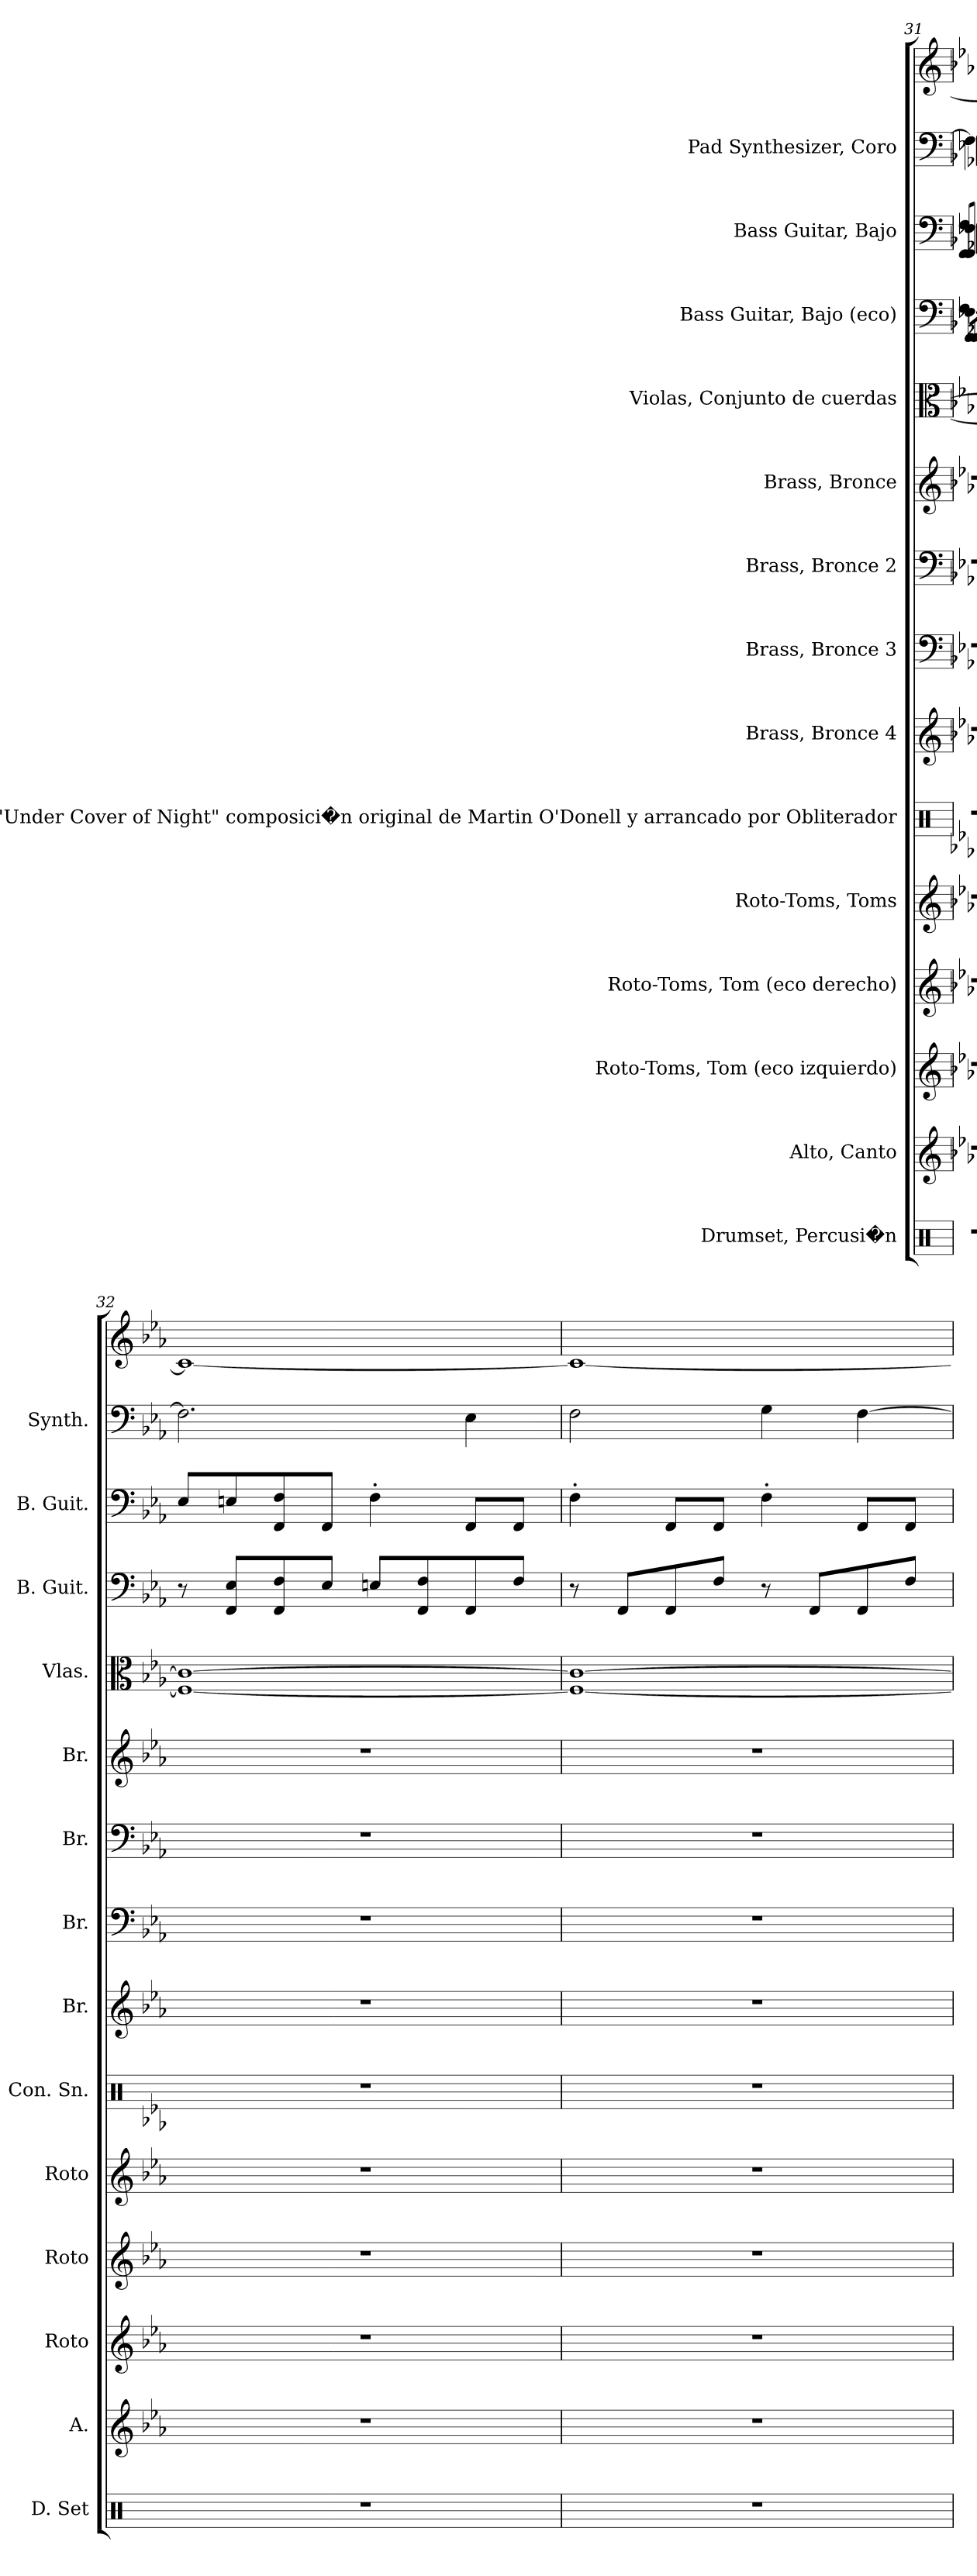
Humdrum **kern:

**kern	**kern	**kern	**kern	**kern	**kern	**kern	**kern	**kern	**kern	**kern	**kern	**kern	**kern	**kern
*part14	*part13	*part12	*part11	*part10	*part9	*part8	*part7	*part6	*part5	*part4	*part3	*part2	*part1	*part1
*staff15	*staff14	*staff13	*staff12	*staff11	*staff10	*staff9	*staff8	*staff7	*staff6	*staff5	*staff4	*staff3	*staff2	*staff1
*I"Drumset, Percusi�n	*I"Alto, Canto	*I"Roto-Toms, Tom (eco izquierdo)	*I"Roto-Toms, Tom (eco derecho)	*I"Roto-Toms, Toms	*I"Concert Snare Drum, &quot;Under Cover of Night&quot; composici�n original de Martin O'Donell y arrancado por Obliterador	*I"Brass, Bronce 4	*I"Brass, Bronce 3	*I"Brass, Bronce 2	*I"Brass, Bronce	*I"Violas, Conjunto de cuerdas	*I"Bass Guitar, Bajo (eco)	*I"Bass Guitar, Bajo	*I"Pad Synthesizer, Coro	*
*I'D. Set	*I'A.	*I'Roto	*I'Roto	*I'Roto	*I'Con. Sn.	*I'Br.	*I'Br.	*I'Br.	*I'Br.	*I'Vlas.	*I'B. Guit.	*I'B. Guit.	*I'Synth.	*
*clefX	*clefG2	*clefG2	*clefG2	*clefG2	*clefX	*clefG2	*clefF4	*clefF4	*clefG2	*clefC3	*clefF4	*clefF4	*clefF4	*clefG2
*	*	*	*	*	*	*	*	*	*	*	*ITrd7c12	*ITrd7c12	*	*
*k[]	*k[b-e-a-]	*k[b-e-a-]	*k[b-e-a-]	*k[b-e-a-]	*k[b-e-a-]	*k[b-e-a-]	*k[b-e-a-]	*k[b-e-a-]	*k[b-e-a-]	*k[b-e-a-]	*k[b-e-a-]	*k[b-e-a-]	*k[b-e-a-]	*k[b-e-a-]
*M4/4	*M4/4	*M4/4	*M4/4	*M4/4	*M4/4	*M4/4	*M4/4	*M4/4	*M4/4	*M4/4	*M4/4	*M4/4	*M4/4	*M4/4
=31	=31	=31	=31	=31	=31	=31	=31	=31	=31	=31	=31	=31	=31	=31
1r	1r	1r	1r	1r	1r	1r	1r	1r	1r	1F_ 1c_	8r	4FF'\	2F\	1c_
.	.	.	.	.	.	.	.	.	.	.	8FFF/L	.	.	.
.	.	.	.	.	.	.	.	.	.	.	8FFF/	8FFF/L	.	.
.	.	.	.	.	.	.	.	.	.	.	8FF/J	8FFF/ 8EE-/J	.	.
.	.	.	.	.	.	.	.	.	.	.	8r	4FF'\	4G\	.
.	.	.	.	.	.	.	.	.	.	.	8FFF/L	.	.	.
.	.	.	.	.	.	.	.	.	.	.	8FFF/ 8EE-/	8FFF/ 8EE-/L	[4F\	.
.	.	.	.	.	.	.	.	.	.	.	8FF/J	8FFF/ 8FF/J	.	.
=32	=32	=32	=32	=32	=32	=32	=32	=32	=32	=32	=32	=32	=32	=32
1r	1r	1r	1r	1r	1r	1r	1r	1r	1r	1F_ 1c_	8r	8EE-/L	2.F\]	1c_
.	.	.	.	.	.	.	.	.	.	.	8FFF/ 8EE-/L	8EEn/	.	.
.	.	.	.	.	.	.	.	.	.	.	8FFF/ 8FF/	8FFF/ 8FF/	.	.
.	.	.	.	.	.	.	.	.	.	.	8EE-/J	8FFF/J	.	.
.	.	.	.	.	.	.	.	.	.	.	8EEn/L	4FF'\	.	.
.	.	.	.	.	.	.	.	.	.	.	8FFF/ 8FF/	.	.	.
.	.	.	.	.	.	.	.	.	.	.	8FFF/	8FFF/L	4E-\	.
.	.	.	.	.	.	.	.	.	.	.	8FF/J	8FFF/J	.	.
=33	=33	=33	=33	=33	=33	=33	=33	=33	=33	=33	=33	=33	=33	=33
1r	1r	1r	1r	1r	1r	1r	1r	1r	1r	1F_ 1c_	8r	4FF'\	2F\	1c_
.	.	.	.	.	.	.	.	.	.	.	8FFF/L	.	.	.
.	.	.	.	.	.	.	.	.	.	.	8FFF/	8FFF/L	.	.
.	.	.	.	.	.	.	.	.	.	.	8FF/J	8FFF/J	.	.
.	.	.	.	.	.	.	.	.	.	.	8r	4FF'\	4G\	.
.	.	.	.	.	.	.	.	.	.	.	8FFF/L	.	.	.
.	.	.	.	.	.	.	.	.	.	.	8FFF/	8FFF/L	[4F\	.
.	.	.	.	.	.	.	.	.	.	.	8FF/J	8FFF/J	.	.
=	=	=	=	=	=	=	=	=	=	=	=	=	=	=
*-	*-	*-	*-	*-	*-	*-	*-	*-	*-	*-	*-	*-	*-	*-
